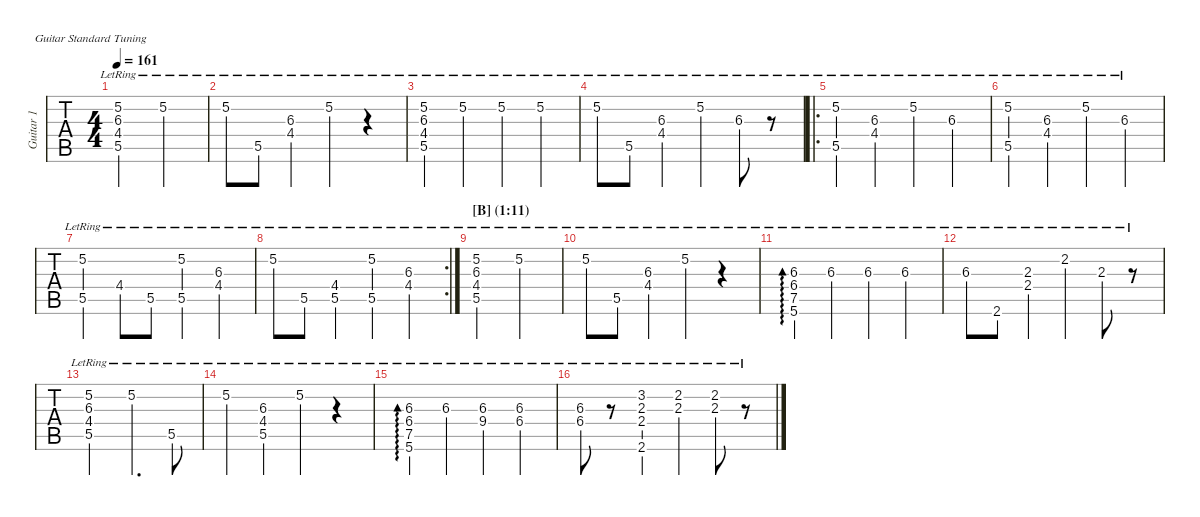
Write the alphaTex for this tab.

\defaultSystemsLayout 4
\hideDynamics
\bracketExtendMode nobrackets
\multiTrackTrackNamePolicy allsystems
\firstSystemTrackNameMode fullname
\otherSystemsTrackNameMode fullname
\otherSystemsTrackNameOrientation horizontal
\track ("Guitar 1" "Guitar 1") {instrument overdrivenguitar}
\staff {tabs}
\tuning (E4 B3 G3 D3 A2 E2)
\ts (4 4)
\scale
0.997812
\tempo 161
\accidentals auto
\clef g2
\ottava regular
\simile none
\ks c
(5.2{lr} 5.5{lr} 6.3{lr acc #} 4.4{lr acc #}).2{dy mf} 5.2{lr}.2 |
\scale
1.00769 5.2{lr}.8 5.5{lr}.8 (4.4{lr acc #} 6.3{lr acc #}).4 5.2{lr}.4 r.4 |
\scale
0.995156 (5.5{lr} 4.4{lr acc #} 5.2{lr} 6.3{lr acc #}).4 5.2{lr}.4 5.2{lr}.4 5.2{lr}.4 |
\scale
0.999336 5.2{lr}.8 5.5{lr}.8 (4.4{lr acc #} 6.3{lr acc #}).4 5.2{lr}.4 6.3{lr acc #}.8 r.8 |
\ro
\scale
1.00252 (5.2{lr} 5.5{lr}).4 (6.3{lr acc #} 4.4{lr acc #}).4 5.2{lr}.4 6.3{lr acc #}.4 |
\scale
0.994148 (5.2{lr} 5.5{lr}).4 (6.3{lr acc #} 4.4{lr acc #}).4 5.2{lr}.4 6.3{lr acc #}.4 |
\scale
1.00251 (5.5{lr} 5.2{lr}).4 4.4{lr acc #}.8 5.5{lr}.8 (5.5{lr} 5.2{lr}).4 (4.4{lr acc #} 6.3{lr acc #}).4 |
\rc 2
\scale
1.00082 5.2{lr}.8 5.5{lr}.8 (5.5{lr} 4.4{lr acc #}).4 (5.5{lr} 5.2{lr}).4 (6.3{lr acc #} 4.4{lr acc #}).4 |
\section ("B" "(1:11)")
\scale
1.00617 (5.2{lr} 5.5{lr} 6.3{lr acc #} 4.4{lr acc #}).2 5.2{lr}.2 |
\scale
0.995156 5.2{lr}.8 5.5{lr}.8 (4.4{lr acc #} 6.3{lr acc #}).4 5.2{lr}.4 r.4 |
\scale
1.00352 (5.6{lr} 7.5{lr} 6.4{lr acc #} 6.3{lr acc #}).4{ad 0} 6.3{lr acc #}.4 6.3{lr acc #}.4 6.3{lr acc #}.4 |
\scale
0.995157 6.3{lr acc #}.8 2.6{lr acc #}.8 (2.4{lr} 2.3{lr}).4 2.2{lr acc #}.4 2.3{lr}.8 r.8 |
\scale
1.00199 (5.2{lr} 5.5{lr} 6.3{lr acc #} 4.4{lr acc #}).2 5.2{lr}.4{d} 5.5{lr}.8 |
\scale
1.0077 5.2{lr}.4 (4.4{lr acc #} 6.3{lr acc #} 5.5{lr}).4 5.2{lr}.4 r.4 |
\scale
0.990977 (5.6{lr} 7.5{lr} 6.4{lr acc #} 6.3{lr acc #}).4{ad 0} 6.3{lr acc #}.4 (6.3{lr acc #} 9.4{lr}).4 (6.3{lr acc #} 6.4{lr acc #}).4 |
\scale
0.999336 (6.4{lr acc #} 6.3{lr acc #}).8 r.8 (2.4{lr} 2.3{lr} 2.6{lr acc #} 3.2{lr}).4 (2.2{lr acc #} 2.3{lr}).4 (2.3{lr} 2.2{lr acc #}).8 r.8
